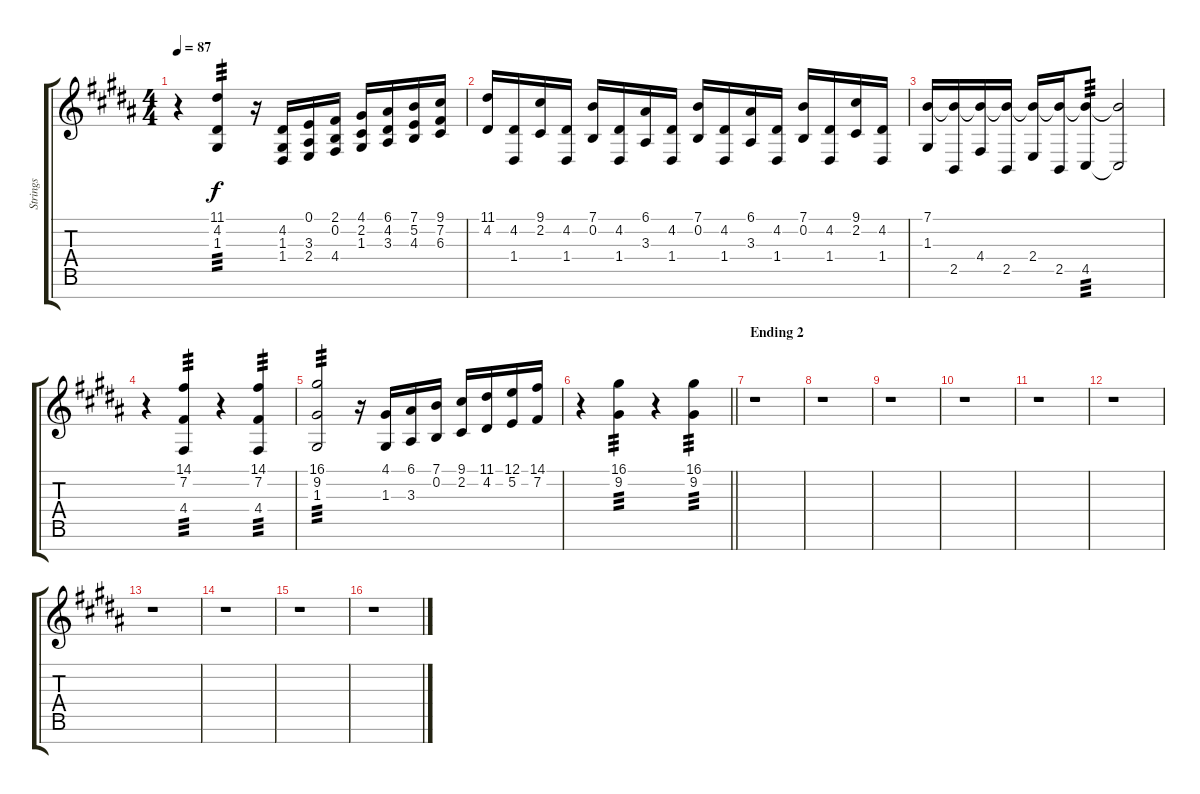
\track ("Strings" "Strings") {instrument stringensemble1}
\staff {score tabs}
\tuning (E4 B3 G3 D3 A2 E2 B1) {hide}
\ts (4 4)
\tempo 87
\clef g2
\ks b
r.4{dy f} (11.1 4.2 1.3).4{tp 3} r.16 (4.2 1.3 1.4).16 (0.1 3.3 2.4).16 (2.1 0.2 4.4).16 (4.1 2.2 1.3).16 (6.1 4.2 3.3).16 (7.1 5.2 4.3).16 (9.1 7.2 6.3).16 |
(11.1 4.2).16 (4.2 1.4).16 (9.1 2.2).16 (4.2 1.4).16 (7.1 0.2).16 (4.2 1.4).16 (6.1 3.3).16 (4.2 1.4).16 (7.1 0.2).16 (4.2 1.4).16 (6.1 3.3).16 (4.2 1.4).16 (7.1 0.2).16 (4.2 1.4).16 (9.1 2.2).16 (4.2 1.4).16 |
(7.1 1.3).16 (7.1{t} 2.5).16 (7.1{t} 4.4).16 (7.1{t} 2.5).16 (7.1{t} 2.4).16 (7.1{t} 2.5).16 (7.1{t} 4.5).8{tp 3} (7.1{t} 4.5{t}).2 |
r.4 (14.1 7.2 4.4).4{tp 3} r.4 (14.1 7.2 4.4).4{tp 3} |
(16.1 9.2 1.3).2{tp 3} r.16 (4.1 1.3).16 (6.1 3.3).16 (7.1 0.2).16 (9.1 2.2).16 (11.1 4.2).16 (12.1 5.2).16 (14.1 7.2).16 |
\barLineRight lightlight
r.4 (16.1 9.2).4{tp 3} r.4 (16.1 9.2).4{tp 3} |
\section ("" "Ending 2")
r.1 |
r.1 |
r.1 |
r.1 |
r.1 |
r.1 |
r.1 |
r.1 |
r.1 |
r.1
